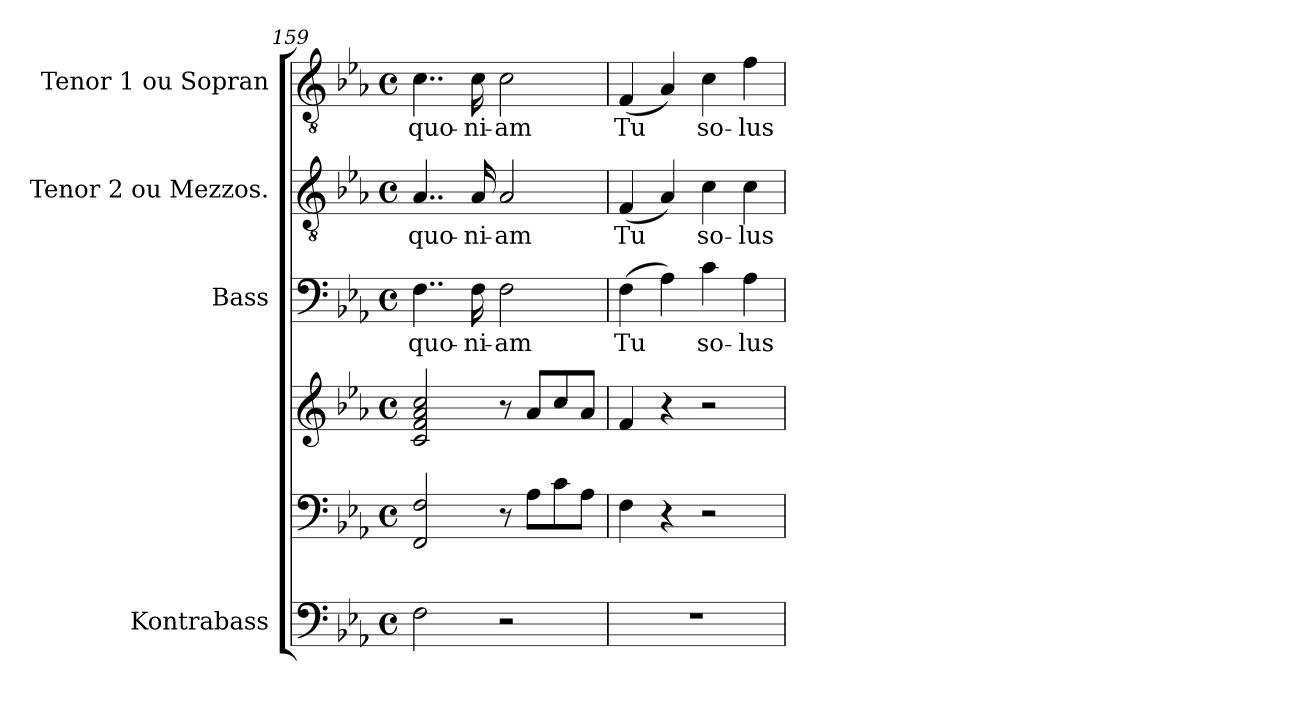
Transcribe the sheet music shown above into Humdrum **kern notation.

**kern	**kern	**kern	**kern	**text	**kern	**text	**kern	**text
*part5	*part4	*part4	*part3	*part3	*part2	*part2	*part1	*part1
*staff6	*staff5	*staff4	*staff3	*staff3	*staff2	*staff2	*staff1	*staff1
*I"Kontrabass	*	*	*I"Bass	*	*I"Tenor 2 ou Mezzos.	*	*I"Tenor 1 ou Sopran	*
*I'Kb.	*	*	*	*	*	*	*	*
!!LO:LB:g=z
*clefF4	*clefF4	*clefG2	*clefF4	*	*clefGv2	*	*clefGv2	*
*ITrd7c12	*	*	*	*	*	*	*	*
*k[b-e-a-]	*k[b-e-a-]	*k[b-e-a-]	*k[b-e-a-]	*	*k[b-e-a-]	*	*k[b-e-a-]	*
*E-:	*E-:	*E-:	*E-:	*	*E-:	*	*E-:	*
*M4/4	*M4/4	*M4/4	*M4/4	*	*M4/4	*	*M4/4	*
*met(c)	*met(c)	*met(c)	*met(c)	*	*met(c)	*	*met(c)	*
=159	=159	=159	=159	=159	=159	=159	=159	=159
!	!	!	!	!LO:LY:b	!	!LO:LY:b	!	!LO:LY:b
2FF\	2FF/ 2F/	2c/ 2f/ 2a-/ 2cc/	4..F\	quo-	4..A-/	quo-	4..c\	quo-
!	!	!	!	!LO:LY:b	!	!LO:LY:b	!	!LO:LY:b
.	.	.	16F\	-ni-	16A-/	-ni-	16c\	-ni-
!	!	!	!	!LO:LY:b	!	!LO:LY:b	!	!LO:LY:b
2r	8r	8r	2F\	-am	2A-/	-am	2c\	-am
.	8A-\L	8a-/L	.	.	.	.	.	.
.	8c\	8cc/	.	.	.	.	.	.
.	8A-\J	8a-/J	.	.	.	.	.	.
=160	=160	=160	=160	=160	=160	=160	=160	=160
!	!	!	!	!LO:LY:b	!	!LO:LY:b	!	!LO:LY:b
1r	4F\	4f/	(>4F\	Tu	(<4F/	Tu	(<4F/	Tu
.	4r	4r	4A-\)	.	4A-/)	.	4A-/)	.
!	!	!	!	!LO:LY:b	!	!LO:LY:b	!	!LO:LY:b
.	2r	2r	4c\	so-	4c\	so-	4c\	so-
!	!	!	!	!LO:LY:b	!	!LO:LY:b	!	!LO:LY:b
.	.	.	4A-\	-lus	4c\	-lus	4f\	-lus
=	=	=	=	=	=	=	=	=
*-	*-	*-	*-	*-	*-	*-	*-	*-
